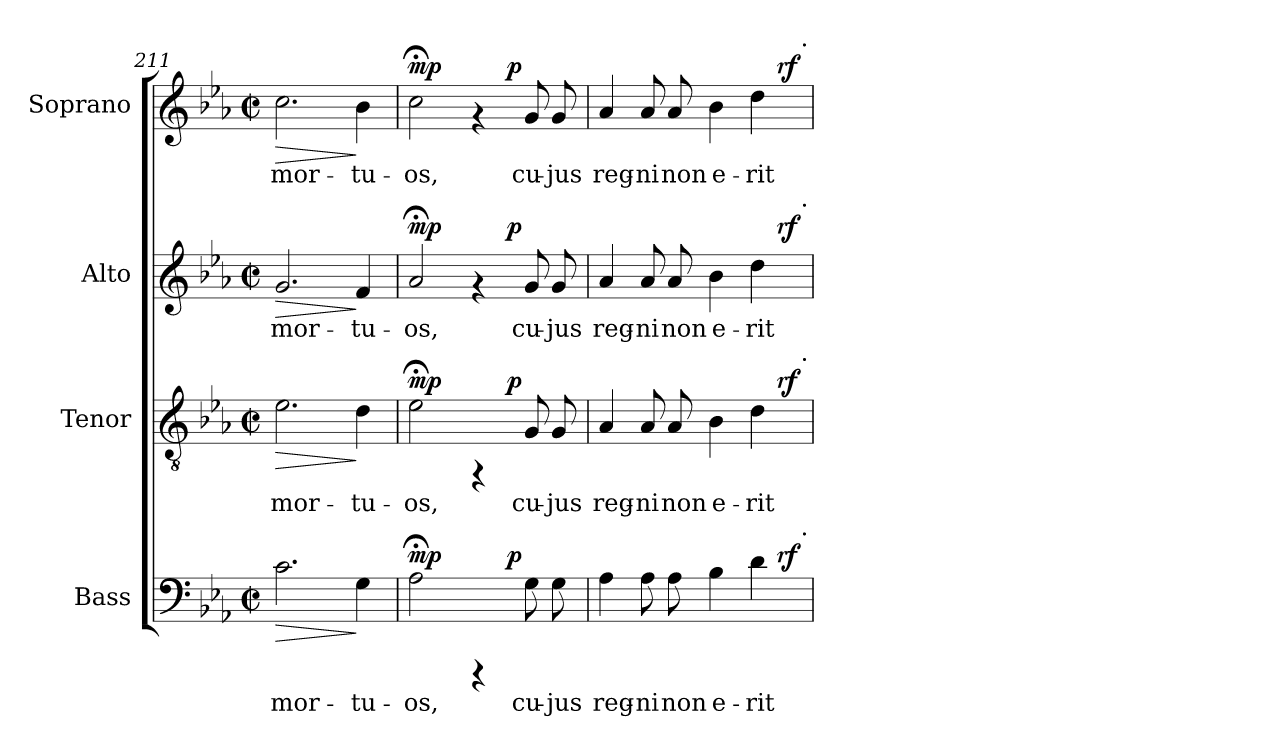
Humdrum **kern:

**kern	**text	**dynam	**kern	**text	**dynam	**kern	**text	**dynam	**kern	**text	**dynam
*part4	*part4	*part4	*part3	*part3	*part3	*part2	*part2	*part2	*part1	*part1	*part1
*staff4	*staff4	*staff4	*staff3	*staff3	*staff3	*staff2	*staff2	*staff2	*staff1	*staff1	*staff1
*I"Bass	*	*	*I"Tenor	*	*	*I"Alto	*	*	*I"Soprano	*	*
*I'B.	*	*	*I'T.	*	*	*I'A.	*	*	*I'S.	*	*
*clefF4	*	*	*clefGv2	*	*	*clefG2	*	*	*clefG2	*	*
*k[b-e-a-]	*	*	*k[b-e-a-]	*	*	*k[b-e-a-]	*	*	*k[b-e-a-]	*	*
*E-:	*	*	*E-:	*	*	*E-:	*	*	*E-:	*	*
*M2/2	*	*	*M2/2	*	*	*M2/2	*	*	*M2/2	*	*
*met(c|)	*	*	*met(c|)	*	*	*met(c|)	*	*	*met(c|)	*	*
=211	=211	=211	=211	=211	=211	=211	=211	=211	=211	=211	=211
!	!LO:LY:b:cj	!LO:HP:b	!	!LO:LY:b:cj	!LO:HP:b	!	!LO:LY:b:cj	!LO:HP:b	!	!LO:LY:b:cj	!LO:HP:b
2.c\	mor-	>	2.e-\	mor-	>	2.g/	mor-	>	2.cc\	mor-	>
!	!LO:LY:b:cj	!	!	!LO:LY:b:cj	!	!	!LO:LY:b:cj	!	!	!LO:LY:b:cj	!
4G\	-tu-	]	4d\	-tu-	]	4f/	-tu-	]	4b-\	-tu-	]
!!LO:LB:g=z
=212	=212	=212	=212	=212	=212	=212	=212	=212	=212	=212	=212
!	!LO:LY:b:cj	!LO:DY:a	!	!LO:LY:b:cj	!LO:DY:a	!	!LO:LY:b:cj	!LO:DY:a	!	!LO:LY:b:cj	!LO:DY:a
*^	*	*	*^	*	*	*^	*	*	*^	*	*
2A-;<\	2ryy	-os,	mp	2e-;<\	2ryy	-os,	mp	2a-;</	2ryy	-os,	mp	2cc;<\	2ryy	-os,	mp
4rCCC	8.ryy	.	.	4rFF	8.ryy	.	.	4rf	8.ryy	.	.	4rf	8.ryy	.	.
!	!	!	!LO:DY:a	!	!	!	!LO:DY:a	!	!	!	!LO:DY:a	!	!	!	!LO:DY:a
.	4ryy	.	p	.	4ryy	.	p	.	4ryy	.	p	.	4ryy	.	p
!	!	!LO:LY:b:cj	!	!	!	!LO:LY:b:cj	!	!	!	!LO:LY:b:cj	!	!	!	!LO:LY:b:cj	!
8G\	.	cu-	.	8G/	.	cu-	.	8g/	.	cu-	.	8g/	.	cu-	.
!	!	!LO:LY:b:cj	!	!	!	!LO:LY:b:cj	!	!	!	!LO:LY:b:cj	!	!	!	!LO:LY:b:cj	!
8G\	.	-jus	.	8G/	.	-jus	.	8g/	.	-jus	.	8g/	.	-jus	.
.	16ryy	.	.	.	16ryy	.	.	.	16ryy	.	.	.	16ryy	.	.
=213	=213	=213	=213	=213	=213	=213	=213	=213	=213	=213	=213	=213	=213	=213	=213
!	!	!LO:LY:b:cj	!	!	!	!LO:LY:b:cj	!	!	!	!LO:LY:b:cj	!	!	!	!LO:LY:b:cj	!
*	*^	*	*	*	*^	*	*	*	*^	*	*	*	*^	*	*
4A-\	2..ryy	2ryy	reg-	.	4A-/	2..ryy	2ryy	reg-	.	4a-/	2..ryy	2ryy	reg-	.	4a-/	2..ryy	2ryy	reg-	.
!	!	!	!LO:LY:b:cj	!	!	!	!	!LO:LY:b:cj	!	!	!	!	!LO:LY:b:cj	!	!	!	!	!LO:LY:b:cj	!
8A-\	.	.	-ni	.	8A-/	.	.	-ni	.	8a-/	.	.	-ni	.	8a-/	.	.	-ni	.
!	!	!	!LO:LY:b:cj	!	!	!	!	!LO:LY:b:cj	!	!	!	!	!LO:LY:b:cj	!	!	!	!	!LO:LY:b:cj	!
8A-\	.	.	non	.	8A-/	.	.	non	.	8a-/	.	.	non	.	8a-/	.	.	non	.
!	!	!	!LO:LY:b:cj	!	!	!	!	!LO:LY:b:cj	!	!	!	!	!LO:LY:b:cj	!	!	!	!	!LO:LY:b:cj	!
4B-\	.	4...ryy	e-	.	4B-\	.	4...ryy	e-	.	4b-\	.	4...ryy	e-	.	4b-\	.	4...ryy	e-	.
!	!	!	!LO:LY:b:cj	!	!	!	!	!LO:LY:b:cj	!	!	!	!	!LO:LY:b:cj	!	!	!	!	!LO:LY:b:cj	!
4d\	.	.	-rit	.	4d\	.	.	-rit	.	4dd\	.	.	-rit	.	4dd\	.	.	-rit	.
!	!	!	!	!LO:DY:a	!	!	!	!	!LO:DY:a	!	!	!	!	!LO:DY:a	!	!	!	!	!LO:DY:a
.	8ryy	.	.	rf	.	8ryy	.	.	rf	.	8ryy	.	.	rf	.	8ryy	.	.	rf
!	!	!	!	!	!	!	!	!	!	!	!	!	!	!	!	!	!LO:TX:a:t=.	!	!
!	!	!	!	!	!	!	!	!	!	!	!	!LO:TX:a:t=.	!	!	!	!	!	!	!
!	!	!	!	!	!	!	!LO:TX:a:t=.	!	!	!	!	!	!	!	!	!	!	!	!
!	!	!LO:TX:a:t=.	!	!	!	!	!	!	!	!	!	!	!	!	!	!	!	!	!
.	.	32ryy	.	.	.	.	32ryy	.	.	.	.	32ryy	.	.	.	.	32ryy	.	.
*v	*v	*v	*	*	*	*	*	*	*	*v	*v	*v	*	*	*v	*v	*v	*	*
*	*	*	*v	*v	*v	*	*	*	*	*	*	*	*
=	=	=	=	=	=	=	=	=	=	=	=
*-	*-	*-	*-	*-	*-	*-	*-	*-	*-	*-	*-
